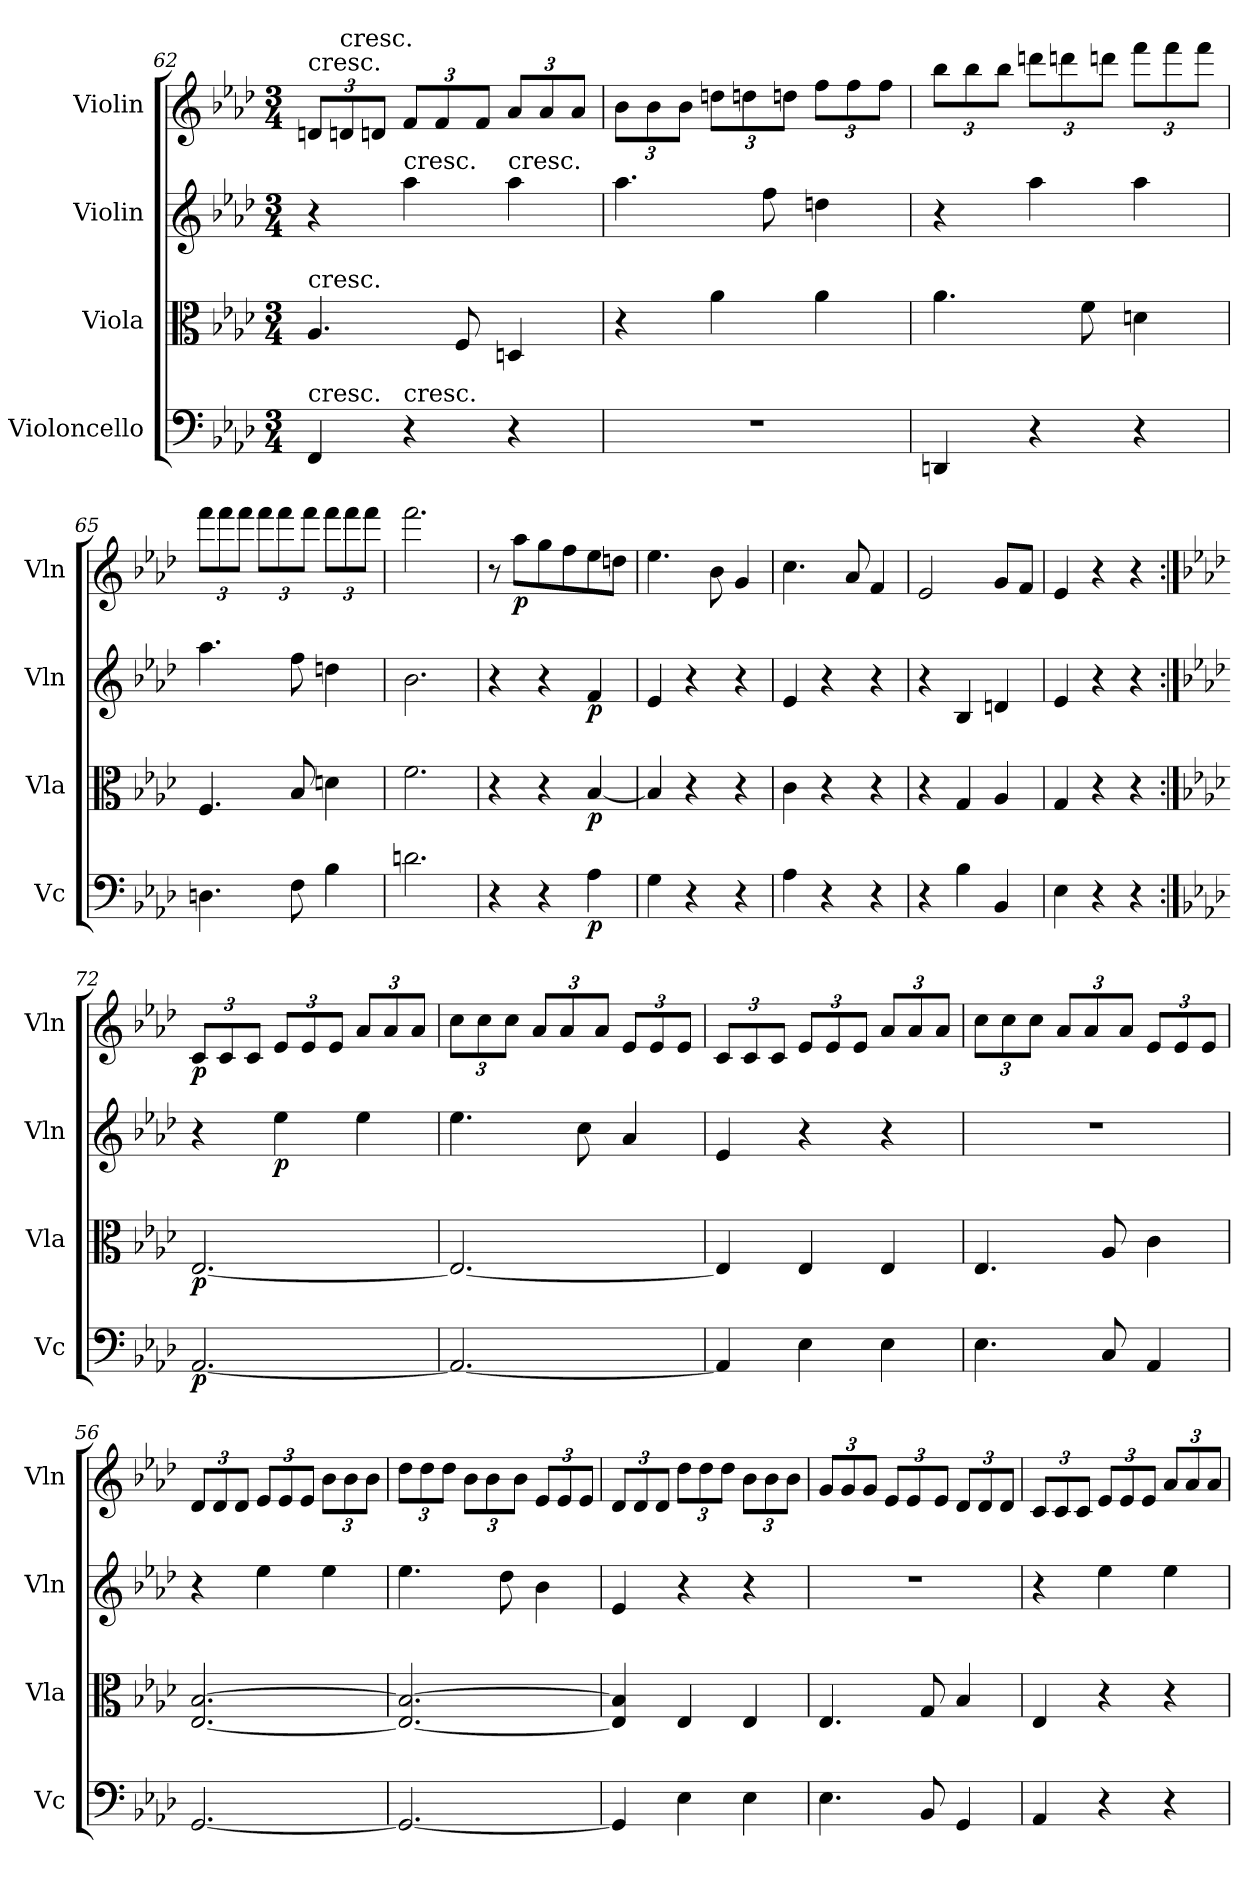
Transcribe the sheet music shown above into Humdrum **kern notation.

**kern	**dynam	**kern	**dynam	**kern	**dynam	**kern	**dynam
*part4	*part4	*part3	*part3	*part2	*part2	*part1	*part1
*staff4	*staff4	*staff3	*staff3	*staff2	*staff2	*staff1	*staff1
*I"Violoncello	*	*I"Viola	*	*I"Violin	*	*I"Violin	*
*I'Vc	*	*I'Vla	*	*I'Vln	*	*I'Vln	*
*clefF4	*	*clefC3	*	*clefG2	*	*clefG2	*
*k[b-e-a-d-]	*	*k[b-e-a-d-]	*	*k[b-e-a-d-]	*	*k[b-e-a-d-]	*
*M3/4	*	*M3/4	*	*M3/4	*	*M3/4	*
=62	=62	=62	=62	=62	=62	=62	=62
!	!	!	!	!	!	!LO:TX:t=cresc.	!
!	!	!LO:TX:t=cresc.	!	!	!	!	!
!LO:TX:t=cresc.	!	!	!	!	!	!	!
4FF/	.	4.A-/	.	4r	.	12dn/L	.
!	!	!	!	!	!	!LO:TX:t=cresc.	!
.	.	.	.	.	.	12dn/	.
.	.	.	.	.	.	12dn/J	.
!	!	!	!	!LO:TX:t=cresc.	!	!	!
!LO:TX:t=cresc.	!	!	!	!	!	!	!
4r	.	.	.	4aa-\	.	12f/L	.
.	.	.	.	.	.	12f/	.
.	.	8F/	.	.	.	.	.
.	.	.	.	.	.	12f/J	.
!	!	!	!	!LO:TX:t=cresc.	!	!	!
4r	.	4Dn/	.	4aa-\	.	12a-/L	.
.	.	.	.	.	.	12a-/	.
.	.	.	.	.	.	12a-/J	.
=63	=63	=63	=63	=63	=63	=63	=63
2.r	.	4r	.	4.aa-\	.	12b-\L	.
.	.	.	.	.	.	12b-\	.
.	.	.	.	.	.	12b-\J	.
.	.	4a-\	.	.	.	12ddn\L	.
.	.	.	.	.	.	12ddn\	.
.	.	.	.	8ff\	.	.	.
.	.	.	.	.	.	12ddn\J	.
.	.	4a-\	.	4ddn\	.	12ff\L	.
.	.	.	.	.	.	12ff\	.
.	.	.	.	.	.	12ff\J	.
=64	=64	=64	=64	=64	=64	=64	=64
4DDn/	.	4.a-\	.	4r	.	12bb-\L	.
.	.	.	.	.	.	12bb-\	.
.	.	.	.	.	.	12bb-\J	.
4r	.	.	.	4aa-\	.	12dddn\L	.
.	.	.	.	.	.	12dddn\	.
.	.	8f\	.	.	.	.	.
.	.	.	.	.	.	12dddn\J	.
4r	.	4dn\	.	4aa-\	.	12fff\L	.
.	.	.	.	.	.	12fff\	.
.	.	.	.	.	.	12fff\J	.
=65	=65	=65	=65	=65	=65	=65	=65
4.Dn\	.	4.F/	.	4.aa-\	.	12fff\L	.
.	.	.	.	.	.	12fff\	.
.	.	.	.	.	.	12fff\J	.
.	.	.	.	.	.	12fff\L	.
.	.	.	.	.	.	12fff\	.
8F\	.	8B-/	.	8ff\	.	.	.
.	.	.	.	.	.	12fff\J	.
4B-\	.	4dn\	.	4ddn\	.	12fff\L	.
.	.	.	.	.	.	12fff\	.
.	.	.	.	.	.	12fff\J	.
=66	=66	=66	=66	=66	=66	=66	=66
2.dn\	.	2.f\	.	2.b-\	.	2.fff\	.
=67	=67	=67	=67	=67	=67	=67	=67
4r	.	4r	.	4r	.	8r	.
.	.	.	.	.	.	8aa-\L	p
4r	.	4r	.	4r	.	8gg\	.
.	.	.	.	.	.	8ff\	.
4A-\	p	[4B-/	p	4f/	p	8ee-\	.
.	.	.	.	.	.	8ddn\J	.
=68	=68	=68	=68	=68	=68	=68	=68
4G\	.	4B-/]	.	4e-/	.	4.ee-\	.
4r	.	4r	.	4r	.	.	.
.	.	.	.	.	.	8b-\	.
4r	.	4r	.	4r	.	4g/	.
=69	=69	=69	=69	=69	=69	=69	=69
4A-\	.	4c\	.	4e-/	.	4.cc\	.
4r	.	4r	.	4r	.	.	.
.	.	.	.	.	.	8a-/	.
4r	.	4r	.	4r	.	4f/	.
=70	=70	=70	=70	=70	=70	=70	=70
4r	.	4r	.	4r	.	2e-/	.
4B-\	.	4G/	.	4B-/	.	.	.
4BB-/	.	4A-/	.	4dn/	.	8g/L	.
.	.	.	.	.	.	8f/J	.
=71	=71	=71	=71	=71	=71	=71	=71
4E-\	.	4G/	.	4e-/	.	4e-/	.
4r	.	4r	.	4r	.	4r	.
4r	.	4r	.	4r	.	4r	.
=72:|!	=72:|!	=72:|!	=72:|!	=72:|!	=72:|!	=72:|!	=72:|!
*k[b-e-a-d-]	*	*k[b-e-a-d-]	*	*k[b-e-a-d-]	*	*k[b-e-a-d-]	*
[2.AA-/	p	[2.E-/	p	4r	.	12c/L	p
.	.	.	.	.	.	12c/	.
.	.	.	.	.	.	12c/J	.
.	.	.	.	4ee-\	p	12e-/L	.
.	.	.	.	.	.	12e-/	.
.	.	.	.	.	.	12e-/J	.
.	.	.	.	4ee-\	.	12a-/L	.
.	.	.	.	.	.	12a-/	.
.	.	.	.	.	.	12a-/J	.
=53	=53	=53	=53	=53	=53	=53	=53
2.AA-/_	.	2.E-/_	.	4.ee-\	.	12cc\L	.
.	.	.	.	.	.	12cc\	.
.	.	.	.	.	.	12cc\J	.
.	.	.	.	.	.	12a-/L	.
.	.	.	.	.	.	12a-/	.
.	.	.	.	8cc\	.	.	.
.	.	.	.	.	.	12a-/J	.
.	.	.	.	4a-/	.	12e-/L	.
.	.	.	.	.	.	12e-/	.
.	.	.	.	.	.	12e-/J	.
=54	=54	=54	=54	=54	=54	=54	=54
4AA-/]	.	4E-/]	.	4e-/	.	12c/L	.
.	.	.	.	.	.	12c/	.
.	.	.	.	.	.	12c/J	.
4E-\	.	4E-/	.	4r	.	12e-/L	.
.	.	.	.	.	.	12e-/	.
.	.	.	.	.	.	12e-/J	.
4E-\	.	4E-/	.	4r	.	12a-/L	.
.	.	.	.	.	.	12a-/	.
.	.	.	.	.	.	12a-/J	.
=55	=55	=55	=55	=55	=55	=55	=55
4.E-\	.	4.E-/	.	2.r	.	12cc\L	.
.	.	.	.	.	.	12cc\	.
.	.	.	.	.	.	12cc\J	.
.	.	.	.	.	.	12a-/L	.
.	.	.	.	.	.	12a-/	.
8C/	.	8A-/	.	.	.	.	.
.	.	.	.	.	.	12a-/J	.
4AA-/	.	4c\	.	.	.	12e-/L	.
.	.	.	.	.	.	12e-/	.
.	.	.	.	.	.	12e-/J	.
=56	=56	=56	=56	=56	=56	=56	=56
[2.GG/	.	[2.E-/ [2.B-/	.	4r	.	12d-/L	.
.	.	.	.	.	.	12d-/	.
.	.	.	.	.	.	12d-/J	.
.	.	.	.	4ee-\	.	12e-/L	.
.	.	.	.	.	.	12e-/	.
.	.	.	.	.	.	12e-/J	.
.	.	.	.	4ee-\	.	12b-\L	.
.	.	.	.	.	.	12b-\	.
.	.	.	.	.	.	12b-\J	.
=57	=57	=57	=57	=57	=57	=57	=57
2.GG/_	.	2.E-_/ 2.B-_/	.	4.ee-\	.	12dd-\L	.
.	.	.	.	.	.	12dd-\	.
.	.	.	.	.	.	12dd-\J	.
.	.	.	.	.	.	12b-\L	.
.	.	.	.	.	.	12b-\	.
.	.	.	.	8dd-\	.	.	.
.	.	.	.	.	.	12b-\J	.
.	.	.	.	4b-\	.	12e-/L	.
.	.	.	.	.	.	12e-/	.
.	.	.	.	.	.	12e-/J	.
=58	=58	=58	=58	=58	=58	=58	=58
4GG/]	.	4E-]/ 4B-]/	.	4e-/	.	12d-/L	.
.	.	.	.	.	.	12d-/	.
.	.	.	.	.	.	12d-/J	.
4E-\	.	4E-/	.	4r	.	12dd-\L	.
.	.	.	.	.	.	12dd-\	.
.	.	.	.	.	.	12dd-\J	.
4E-\	.	4E-/	.	4r	.	12b-\L	.
.	.	.	.	.	.	12b-\	.
.	.	.	.	.	.	12b-\J	.
=59	=59	=59	=59	=59	=59	=59	=59
4.E-\	.	4.E-/	.	2.r	.	12g/L	.
.	.	.	.	.	.	12g/	.
.	.	.	.	.	.	12g/J	.
.	.	.	.	.	.	12e-/L	.
.	.	.	.	.	.	12e-/	.
8BB-/	.	8G/	.	.	.	.	.
.	.	.	.	.	.	12e-/J	.
4GG/	.	4B-/	.	.	.	12d-/L	.
.	.	.	.	.	.	12d-/	.
.	.	.	.	.	.	12d-/J	.
=60	=60	=60	=60	=60	=60	=60	=60
4AA-/	.	4E-/	.	4r	.	12c/L	.
.	.	.	.	.	.	12c/	.
.	.	.	.	.	.	12c/J	.
4r	.	4r	.	4ee-\	.	12e-/L	.
.	.	.	.	.	.	12e-/	.
.	.	.	.	.	.	12e-/J	.
4r	.	4r	.	4ee-\	.	12a-/L	.
.	.	.	.	.	.	12a-/	.
.	.	.	.	.	.	12a-/J	.
=	=	=	=	=	=	=	=
*-	*-	*-	*-	*-	*-	*-	*-
